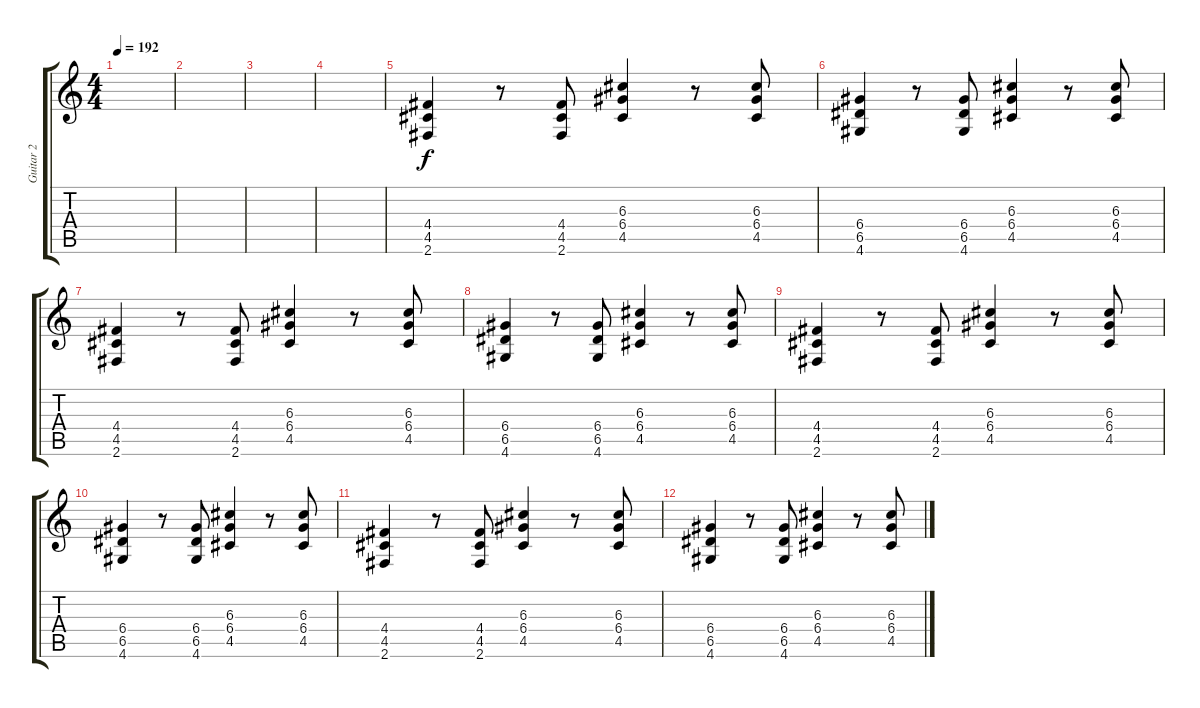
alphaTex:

\track ("Guitar 2" "Guitar 2") {instrument overdrivenguitar}
\staff {score tabs}
\tuning (E4 B3 G3 D3 A2 E2) {hide}
\ts (4 4)
\tempo 192
\clef g2
\ks c
|
|
|
|
(4.4 4.5 2.6).4 r.8 (4.4 4.5 2.6).8 (6.3 6.4 4.5).4 r.8 (6.3 6.4 4.5).8 |
(6.4 6.5 4.6).4 r.8 (6.4 6.5 4.6).8 (6.3 6.4 4.5).4 r.8 (6.3 6.4 4.5).8 |
(4.4 4.5 2.6).4 r.8 (4.4 4.5 2.6).8 (6.3 6.4 4.5).4 r.8 (6.3 6.4 4.5).8 |
(6.4 6.5 4.6).4 r.8 (6.4 6.5 4.6).8 (6.3 6.4 4.5).4 r.8 (6.3 6.4 4.5).8 |
(4.4 4.5 2.6).4 r.8 (4.4 4.5 2.6).8 (6.3 6.4 4.5).4 r.8 (6.3 6.4 4.5).8 |
(6.4 6.5 4.6).4 r.8 (6.4 6.5 4.6).8 (6.3 6.4 4.5).4 r.8 (6.3 6.4 4.5).8 |
(4.4 4.5 2.6).4 r.8 (4.4 4.5 2.6).8 (6.3 6.4 4.5).4 r.8 (6.3 6.4 4.5).8 |
(6.4 6.5 4.6).4 r.8 (6.4 6.5 4.6).8 (6.3 6.4 4.5).4 r.8 (6.3 6.4 4.5).8
